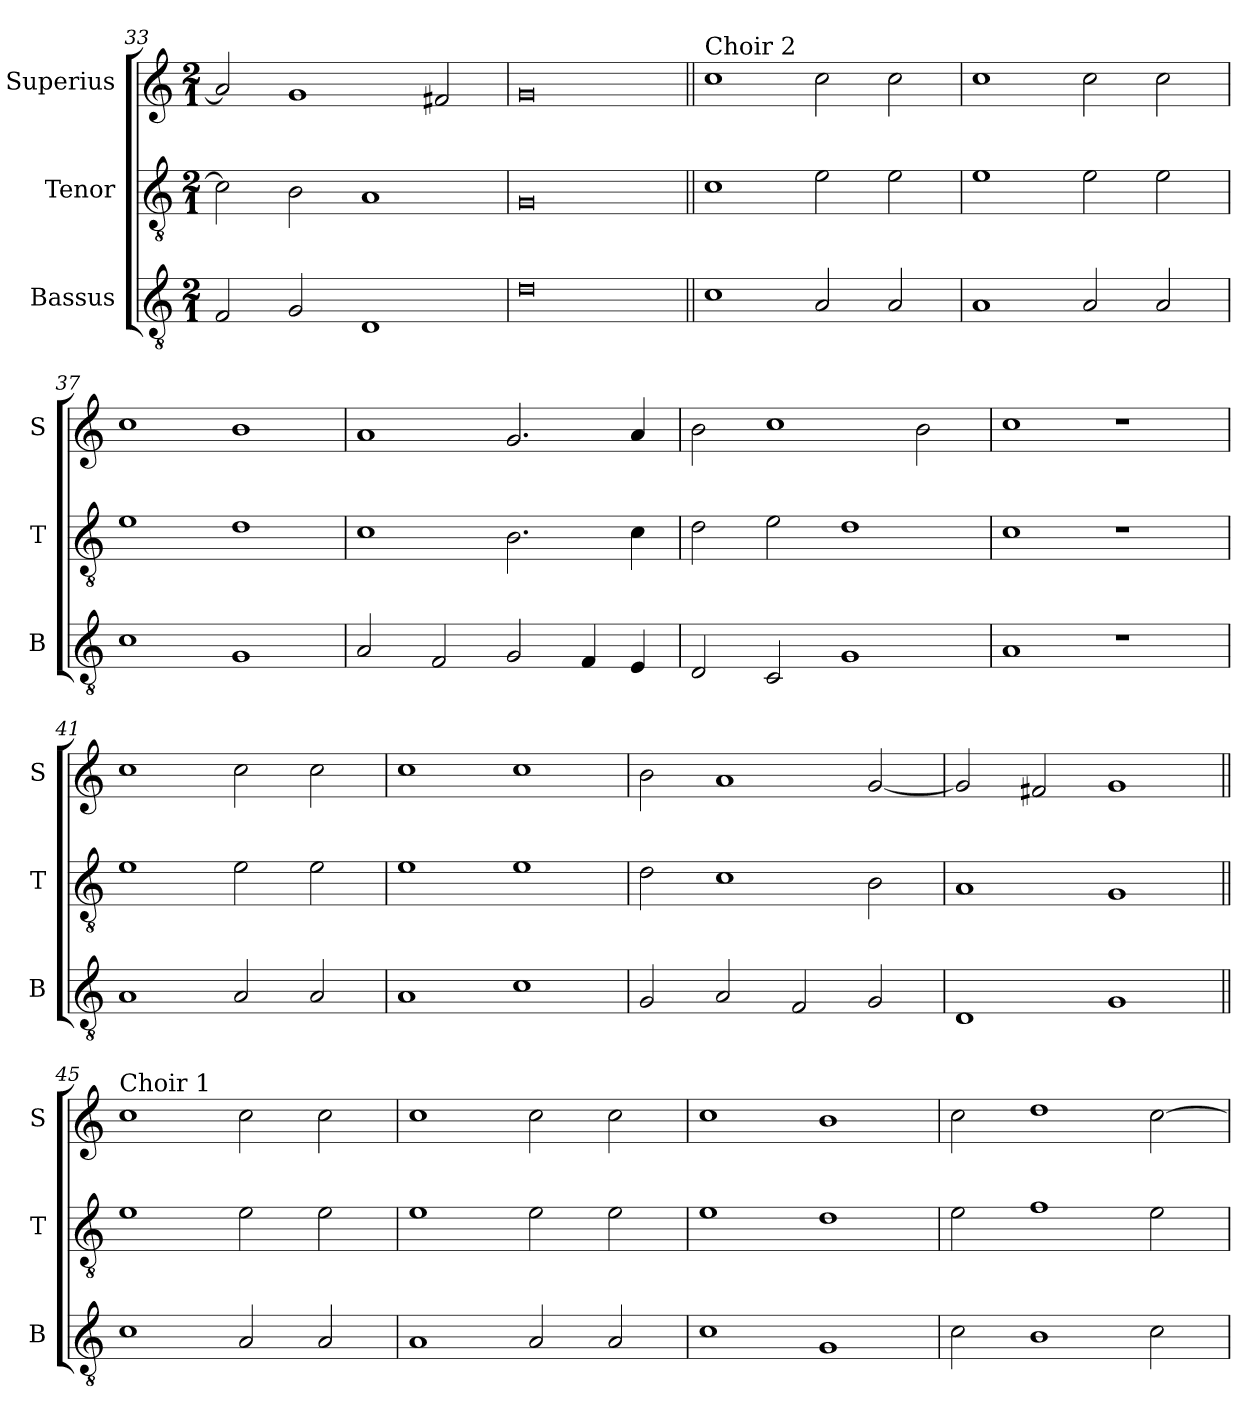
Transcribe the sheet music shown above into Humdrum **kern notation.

**kern	**kern	**kern
*part3	*part2	*part1
*staff3	*staff2	*staff1
*I"Bassus	*I"Tenor	*I"Superius
*I'B	*I'T	*I'S
*clefGv2	*clefGv2	*clefG2
*k[]	*k[]	*k[]
*M2/1	*M2/1	*M2/1
=33	=33	=33
2F/	2c\]	2a/]
2G/	2B\	1g
1D	1A	.
.	.	2f#X/
=34	=34	=34
0d	0G	0g
=35||	=35||	=35||
!	!	!LO:TX:a:t=Choir 2
1c	1c	1cc
2A/	2e\	2cc\
2A/	2e\	2cc\
=36	=36	=36
1A	1e	1cc
2A/	2e\	2cc\
2A/	2e\	2cc\
=37	=37	=37
1c	1e	1cc
1G	1d	1b
=38	=38	=38
2A/	1c	1a
2F/	.	.
2G/	2.B\	2.g/
4F/	.	.
4E/	4c\	4a/
=39	=39	=39
2D/	2d\	2b\
2C/	2e\	1cc
1G	1d	.
.	.	2b\
=40	=40	=40
1A	1c	1cc
1r	1r	1r
=41	=41	=41
1A	1e	1cc
2A/	2e\	2cc\
2A/	2e\	2cc\
=42	=42	=42
1A	1e	1cc
1c	1e	1cc
=43	=43	=43
2G/	2d\	2b\
2A/	1c	1a
2F/	.	.
2G/	2B\	[2g/
=44	=44	=44
1D	1A	2g/]
.	.	2f#X/
1G	1G	1g
=45||	=45||	=45||
!	!	!LO:TX:a:t=Choir 1
1c	1e	1cc
2A/	2e\	2cc\
2A/	2e\	2cc\
=46	=46	=46
1A	1e	1cc
2A/	2e\	2cc\
2A/	2e\	2cc\
=47	=47	=47
1c	1e	1cc
1G	1d	1b
=48	=48	=48
2c\	2e\	2cc\
1B	1f	1dd
2c\	2e\	[2cc\
=	=	=
*-	*-	*-
